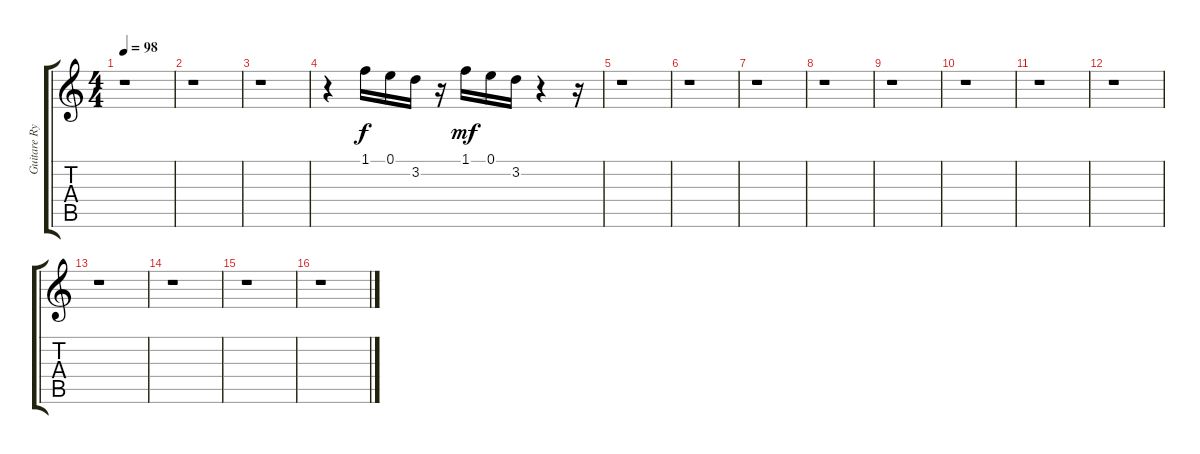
\track ("Guitare Rythmique" "Guitare Ry") {instrument electricguitarclean}
\staff {score tabs}
\tuning (E4 B3 G3 D3 A2 E2) {hide}
\ts (4 4)
\tempo 98
\clef g2
\ks c
r.1{dy mf} |
r.1 |
r.1 |
r.4 1.1.16{dy f} 0.1.16 3.2.16 r.16 1.1.16{dy mf} 0.1.16 3.2.16 r.4 r.16 |
r.1 |
r.1 |
r.1 |
r.1 |
r.1 |
r.1 |
r.1 |
r.1 |
r.1 |
r.1 |
r.1 |
r.1
